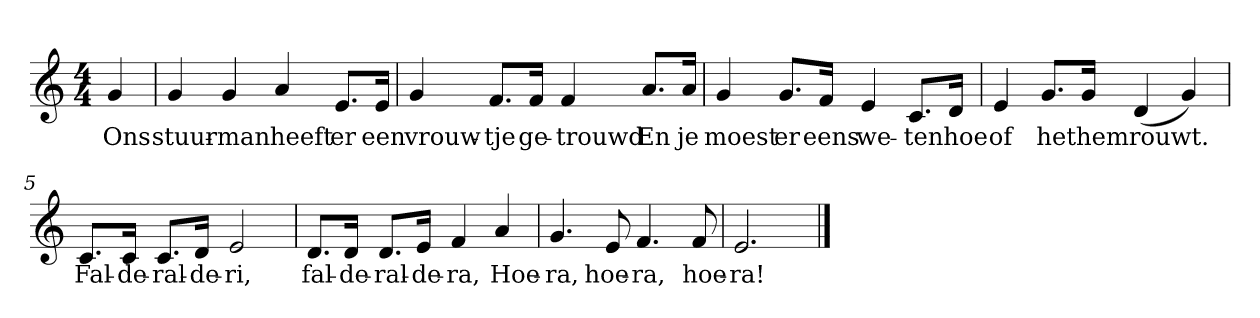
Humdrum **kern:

**kern	**text
*part1	*part1
*staff1	*staff1
*clefG2	*
*k[]	*
*C:	*
*M4/4	*
*MM120	*
=	=
4g	Ons
=1	=1
4g	stuur-
4g	-man
4a	heeft
8.e/L	er
16e/Jk	een
=2	=2
4g	vrouw-
8.f/L	-tje
16f/Jk	ge-
4f	-trouwd
8.a/L	En
16a/Jk	je
=3	=3
4g	moest
8.g/L	er
16f/Jk	eens
4e	we-
8.c/L	-ten
16d/Jk	hoe
=4	=4
4e	of
8.g/L	het
16g/Jk	hem
(4d	rouwt.
4g)	.
=5	=5
8.c/L	Fal-
16c/Jk	-de-
8.c/L	-ral-
16d/Jk	-de-
2e	-ri,
=6	=6
8.d/L	fal-
16d/Jk	-de-
8.d/L	-ral-
16e/Jk	-de-
4f	-ra,
4a	Hoe-
=7	=7
4.g	-ra,
8e	hoe-
4.f	-ra,
8f	hoe-
=8	=8
2.e	-ra!
==	==
*-	*-
